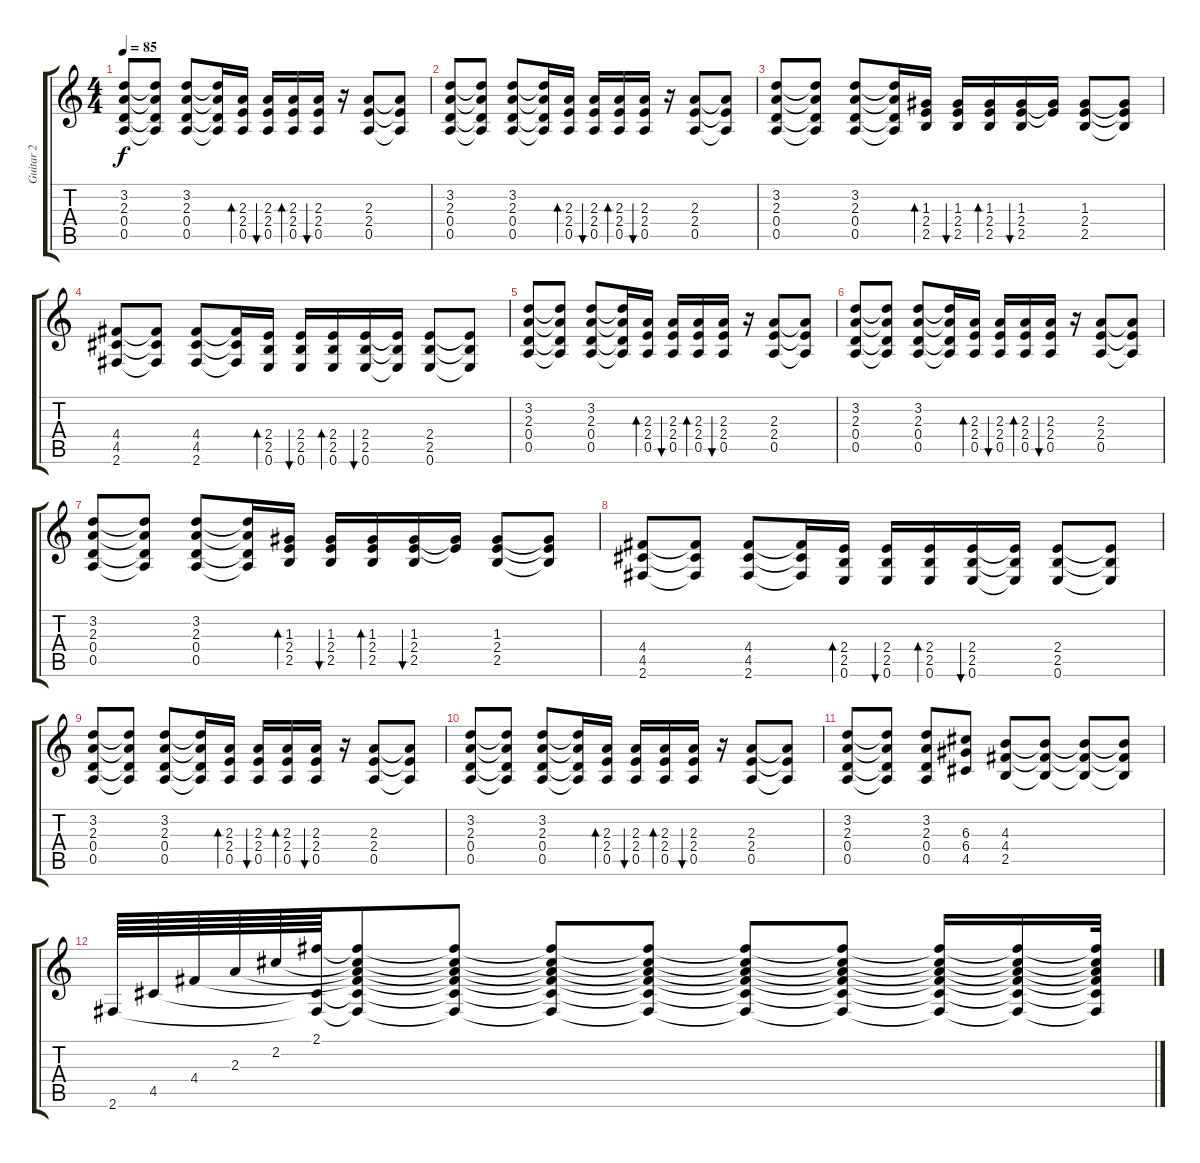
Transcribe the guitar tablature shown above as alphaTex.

\track ("Guitar 2" "Guitar 2") {instrument acousticguitarsteel}
\staff {score tabs}
\tuning (E4 B3 G3 D3 A2 E2) {hide}
\ts (4 4)
\tempo 85
\clef g2
\ks c
(3.2 2.3 0.4 0.5).8{dy f} (3.2{t} 2.3{t} 0.4{t} 0.5{t}).8 (3.2 2.3 0.4 0.5).8 (3.2{t} 2.3{t} 0.4{t} 0.5{t}).16 (2.3 2.4 0.5).16{bd 60} (2.3 2.4 0.5).16{bu 60} (2.3 2.4 0.5).16{bd 60} (2.3 2.4 0.5).16{bu 60} r.16 (2.3 2.4 0.5).8 (2.3{t} 2.4{t} 0.5{t}).8 |
(3.2 2.3 0.4 0.5).8 (3.2{t} 2.3{t} 0.4{t} 0.5{t}).8 (3.2 2.3 0.4 0.5).8 (3.2{t} 2.3{t} 0.4{t} 0.5{t}).16 (2.3 2.4 0.5).16{bd 60} (2.3 2.4 0.5).16{bu 60} (2.3 2.4 0.5).16{bd 60} (2.3 2.4 0.5).16{bu 60} r.16 (2.3 2.4 0.5).8 (2.3{t} 2.4{t} 0.5{t}).8 |
(3.2 2.3 0.4 0.5).8 (3.2{t} 2.3{t} 0.4{t} 0.5{t}).8 (3.2 2.3 0.4 0.5).8 (3.2{t} 2.3{t} 0.4{t} 0.5{t}).16 (1.3 2.4 2.5).16{bd 60} (1.3 2.4 2.5).16{bu 60} (1.3 2.4 2.5).16{bd 60} (1.3 2.4 2.5).16{bu 60} (1.3{t} 2.4{t}).16 (1.3 2.4 2.5).8 (1.3{t} 2.4{t} 2.5{t}).8 |
(4.4 4.5 2.6).8 (4.4{t} 4.5{t} 2.6{t}).8 (4.4 4.5 2.6).8 (4.4{t} 4.5{t} 2.6{t}).16 (2.4 2.5 0.6).16{bd 60} (2.4 2.5 0.6).16{bu 60} (2.4 2.5 0.6).16{bd 60} (2.4 2.5 0.6).16{bu 60} (2.4{t} 2.5{t} 0.6{t}).16 (2.4 2.5 0.6).8 (2.4{t} 2.5{t} 0.6{t}).8 |
(3.2 2.3 0.4 0.5).8 (3.2{t} 2.3{t} 0.4{t} 0.5{t}).8 (3.2 2.3 0.4 0.5).8 (3.2{t} 2.3{t} 0.4{t} 0.5{t}).16 (2.3 2.4 0.5).16{bd 60} (2.3 2.4 0.5).16{bu 60} (2.3 2.4 0.5).16{bd 60} (2.3 2.4 0.5).16{bu 60} r.16 (2.3 2.4 0.5).8 (2.3{t} 2.4{t} 0.5{t}).8 |
(3.2 2.3 0.4 0.5).8 (3.2{t} 2.3{t} 0.4{t} 0.5{t}).8 (3.2 2.3 0.4 0.5).8 (3.2{t} 2.3{t} 0.4{t} 0.5{t}).16 (2.3 2.4 0.5).16{bd 60} (2.3 2.4 0.5).16{bu 60} (2.3 2.4 0.5).16{bd 60} (2.3 2.4 0.5).16{bu 60} r.16 (2.3 2.4 0.5).8 (2.3{t} 2.4{t} 0.5{t}).8 |
(3.2 2.3 0.4 0.5).8 (3.2{t} 2.3{t} 0.4{t} 0.5{t}).8 (3.2 2.3 0.4 0.5).8 (3.2{t} 2.3{t} 0.4{t} 0.5{t}).16 (1.3 2.4 2.5).16{bd 60} (1.3 2.4 2.5).16{bu 60} (1.3 2.4 2.5).16{bd 60} (1.3 2.4 2.5).16{bu 60} (1.3{t} 2.4{t}).16 (1.3 2.4 2.5).8 (1.3{t} 2.4{t} 2.5{t}).8 |
(4.4 4.5 2.6).8 (4.4{t} 4.5{t} 2.6{t}).8 (4.4 4.5 2.6).8 (4.4{t} 4.5{t} 2.6{t}).16 (2.4 2.5 0.6).16{bd 60} (2.4 2.5 0.6).16{bu 60} (2.4 2.5 0.6).16{bd 60} (2.4 2.5 0.6).16{bu 60} (2.4{t} 2.5{t} 0.6{t}).16 (2.4 2.5 0.6).8 (2.4{t} 2.5{t} 0.6{t}).8 |
(3.2 2.3 0.4 0.5).8 (3.2{t} 2.3{t} 0.4{t} 0.5{t}).8 (3.2 2.3 0.4 0.5).8 (3.2{t} 2.3{t} 0.4{t} 0.5{t}).16 (2.3 2.4 0.5).16{bd 60} (2.3 2.4 0.5).16{bu 60} (2.3 2.4 0.5).16{bd 60} (2.3 2.4 0.5).16{bu 60} r.16 (2.3 2.4 0.5).8 (2.3{t} 2.4{t} 0.5{t}).8 |
(3.2 2.3 0.4 0.5).8 (3.2{t} 2.3{t} 0.4{t} 0.5{t}).8 (3.2 2.3 0.4 0.5).8 (3.2{t} 2.3{t} 0.4{t} 0.5{t}).16 (2.3 2.4 0.5).16{bd 60} (2.3 2.4 0.5).16{bu 60} (2.3 2.4 0.5).16{bd 60} (2.3 2.4 0.5).16{bu 60} r.16 (2.3 2.4 0.5).8 (2.3{t} 2.4{t} 0.5{t}).8 |
(3.2 2.3 0.4 0.5).8 (3.2{t} 2.3{t} 0.4{t} 0.5{t}).8 (3.2 2.3 0.4 0.5).8 (6.3 6.4 4.5).8 (4.3 4.4 2.5).8 (4.3{t} 4.4{t} 2.5{t}).8 (4.3{t} 4.4{t} 2.5{t}).8 (4.3{t} 4.4{t} 2.5{t}).8 |
2.6.64 4.5.64 4.4.64 2.3.64 2.2.64 (2.1 4.5{t} 2.6{t}).64 (2.1{t} 2.2{t} 2.3{t} 4.4{t} 4.5{t} 2.6{t}).8 (2.1{t} 2.2{t} 2.3{t} 4.4{t} 4.5{t} 2.6{t}).8 (2.1{t} 2.2{t} 2.3{t} 4.4{t} 4.5{t} 2.6{t}).8 (2.1{t} 2.2{t} 2.3{t} 4.4{t} 4.5{t} 2.6{t}).8 (2.1{t} 2.2{t} 2.3{t} 4.4{t} 4.5{t} 2.6{t}).8 (2.1{t} 2.2{t} 2.3{t} 4.4{t} 4.5{t} 2.6{t}).8 (2.1{t} 2.2{t} 2.3{t} 4.4{t} 4.5{t} 2.6{t}).16 (2.1{t} 2.2{t} 2.3{t} 4.4{t} 4.5{t} 2.6{t}).16 (2.1{t} 2.2{t} 2.3{t} 4.4{t} 4.5{t} 2.6{t}).32
